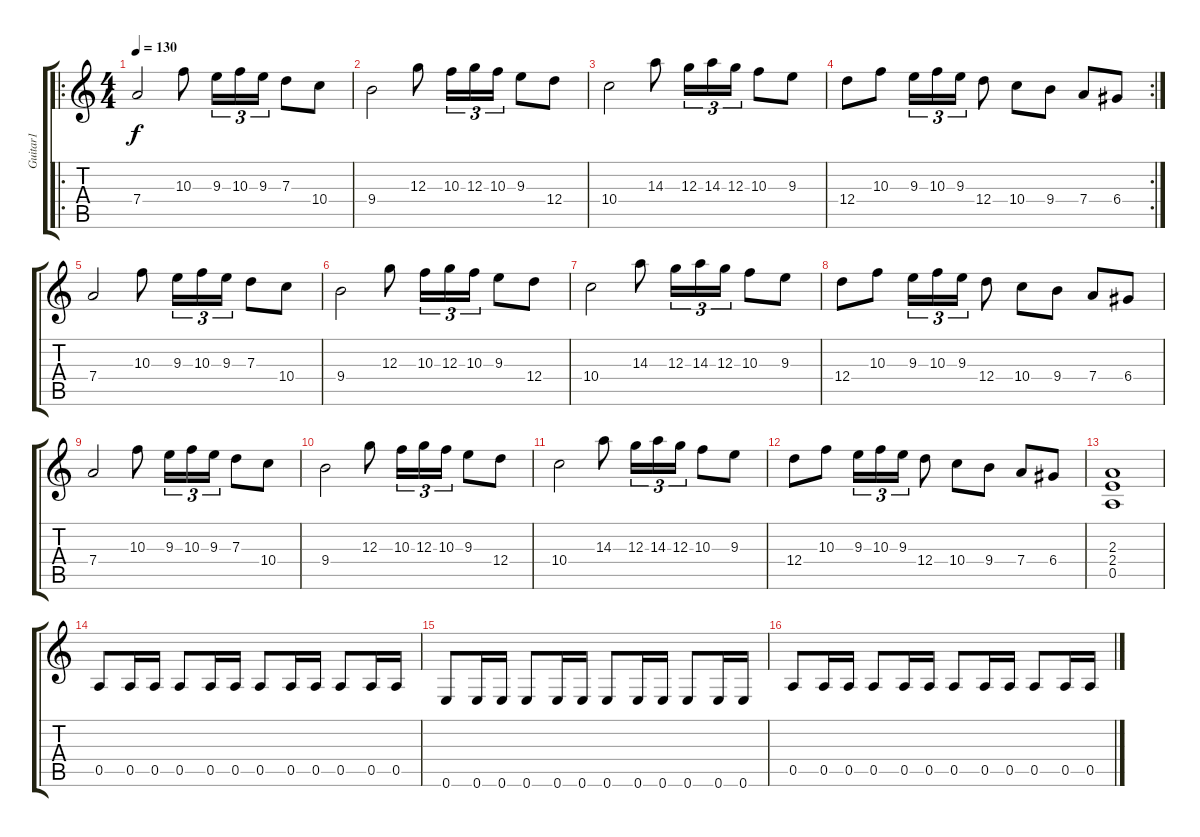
\track ("Guitar1" "Guitar1") {instrument overdrivenguitar}
\staff {score tabs}
\tuning (E4 B3 G3 D3 A2 E2) {hide}
\ro
\ts (4 4)
\tempo 130
\clef g2
\ks c
7.4.2{dy f instrument overdrivenguitar} 10.3.8 9.3.16{tu (3 2)} 10.3.16{tu (3 2)} 9.3.16{tu (3 2)} 7.3.8 10.4.8 |
9.4.2 12.3.8 10.3.16{tu (3 2)} 12.3.16{tu (3 2)} 10.3.16{tu (3 2)} 9.3.8 12.4.8 |
10.4.2 14.3.8 12.3.16{tu (3 2)} 14.3.16{tu (3 2)} 12.3.16{tu (3 2)} 10.3.8 9.3.8 |
\rc 2
12.4.8 10.3.8 9.3.16{tu (3 2)} 10.3.16{tu (3 2)} 9.3.16{tu (3 2)} 12.4.8 10.4.8 9.4.8 7.4.8 6.4.8 |
7.4.2 10.3.8 9.3.16{tu (3 2)} 10.3.16{tu (3 2)} 9.3.16{tu (3 2)} 7.3.8 10.4.8 |
9.4.2 12.3.8 10.3.16{tu (3 2)} 12.3.16{tu (3 2)} 10.3.16{tu (3 2)} 9.3.8 12.4.8 |
10.4.2 14.3.8 12.3.16{tu (3 2)} 14.3.16{tu (3 2)} 12.3.16{tu (3 2)} 10.3.8 9.3.8 |
12.4.8 10.3.8 9.3.16{tu (3 2)} 10.3.16{tu (3 2)} 9.3.16{tu (3 2)} 12.4.8 10.4.8 9.4.8 7.4.8 6.4.8 |
7.4.2 10.3.8 9.3.16{tu (3 2)} 10.3.16{tu (3 2)} 9.3.16{tu (3 2)} 7.3.8 10.4.8 |
9.4.2 12.3.8 10.3.16{tu (3 2)} 12.3.16{tu (3 2)} 10.3.16{tu (3 2)} 9.3.8 12.4.8 |
10.4.2 14.3.8 12.3.16{tu (3 2)} 14.3.16{tu (3 2)} 12.3.16{tu (3 2)} 10.3.8 9.3.8 |
12.4.8 10.3.8 9.3.16{tu (3 2)} 10.3.16{tu (3 2)} 9.3.16{tu (3 2)} 12.4.8 10.4.8 9.4.8 7.4.8 6.4.8 |
(2.3 2.4 0.5).1 |
0.5.8 0.5.16 0.5.16 0.5.8 0.5.16 0.5.16 0.5.8 0.5.16 0.5.16 0.5.8 0.5.16 0.5.16 |
0.6.8 0.6.16 0.6.16 0.6.8 0.6.16 0.6.16 0.6.8 0.6.16 0.6.16 0.6.8 0.6.16 0.6.16 |
0.5.8 0.5.16 0.5.16 0.5.8 0.5.16 0.5.16 0.5.8 0.5.16 0.5.16 0.5.8 0.5.16 0.5.16
